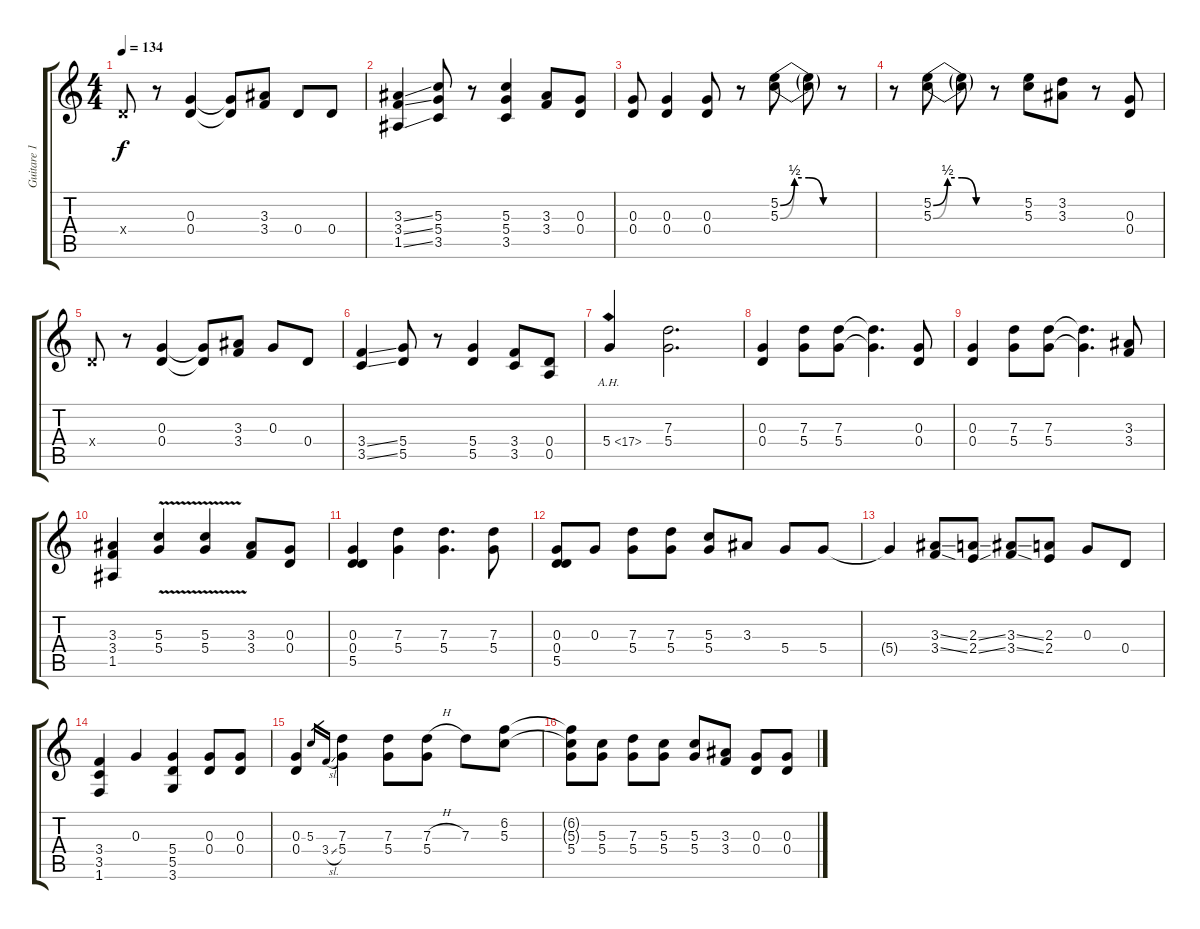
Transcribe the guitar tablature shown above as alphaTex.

\track ("Guitare 1" "Guitare 1") {instrument overdrivenguitar}
\staff {score tabs}
\tuning (E4 B3 G3 D3 A2 E2) {hide}
\ts (4 4)
\tempo 134
\clef g2
\ks c
0.4{x}.8{dy f} r.8 (0.3 0.4).4 (0.3{t} 0.4{t}).8 (3.3 3.4).8 0.4.8 0.4.8 |
(3.3{ss} 3.4{ss} 1.5{ss}).4 (5.3 5.4 3.5).8 r.8 (5.3 5.4 3.5).4 (3.3 3.4).8 (0.3 0.4).8 |
(0.3 0.4).8 (0.3 0.4).4 (0.3 0.4).8 r.8 (5.2{be (custom 0 0 15 2 30 2 45 0 60 0)} 5.3{be (custom 0 0 15 2 30 2 45 0 60 0)}).8 (5.2{t} 5.3{t}).8 r.8 |
r.8 (5.2{be (custom 0 0 15 2 30 2 45 0 60 0)} 5.3{be (custom 0 0 15 2 30 2 45 0 60 0)}).8 (5.2{t} 5.3{t}).8 r.8 (5.2 5.3).8 (3.2 3.3).8 r.8 (0.3 0.4).8 |
0.4{x}.8 r.8 (0.3 0.4).4 (0.3{t} 0.4{t}).8 (3.3 3.4).8 0.3.8 0.4.8 |
(3.4{ss} 3.5{ss}).4 (5.4 5.5).8 r.8 (5.4 5.5).4 (3.4 3.5).8 (0.4 0.5).8 |
5.4{ah 12}.4 (7.3 5.4).2{d} |
(0.3 0.4).4 (7.3 5.4).8 (7.3 5.4).8 (7.3{t} 5.4{t}).4{d} (0.3 0.4).8 |
(0.3 0.4).4 (7.3 5.4).8 (7.3 5.4).8 (7.3{t} 5.4{t}).4{d} (3.3 3.4).8 |
(3.3 3.4 1.5).4 (5.3{v} 5.4{v}).4 (5.3{v} 5.4{v}).4 (3.3 3.4).8 (0.3 0.4).8 |
(0.3 0.4 5.5).4 (7.3 5.4).4 (7.3 5.4).4{d} (7.3 5.4).8 |
(0.3 0.4 5.5).8 0.3.8 (7.3 5.4).8 (7.3 5.4).8 (5.3 5.4).8 3.3.8 5.4.8 5.4.8 |
5.4{t}.4 (3.3{ss} 3.4{ss}).8 (2.3{ss} 2.4{ss}).8 (3.3{ss} 3.4{ss}).8 (2.3 2.4).8 0.3.8 0.4.8 |
(3.4 3.5 1.6).4 0.3.4 (5.4 5.5 3.6).4 (0.3 0.4).8 (0.3 0.4).8 |
(0.3 0.4).4 5.3.16{gr} 3.4{sl}.16{gr} (7.3 5.4).4 (7.3 5.4).8 (7.3{h} 5.4).8 7.3.8 (6.2 5.3).8 |
(6.2{t} 5.3{t} 5.4).8 (5.3 5.4).8 (7.3 5.4).8 (5.3 5.4).8 (5.3 5.4).8 (3.3 3.4).8 (0.3 0.4).8 (0.3 0.4).8
